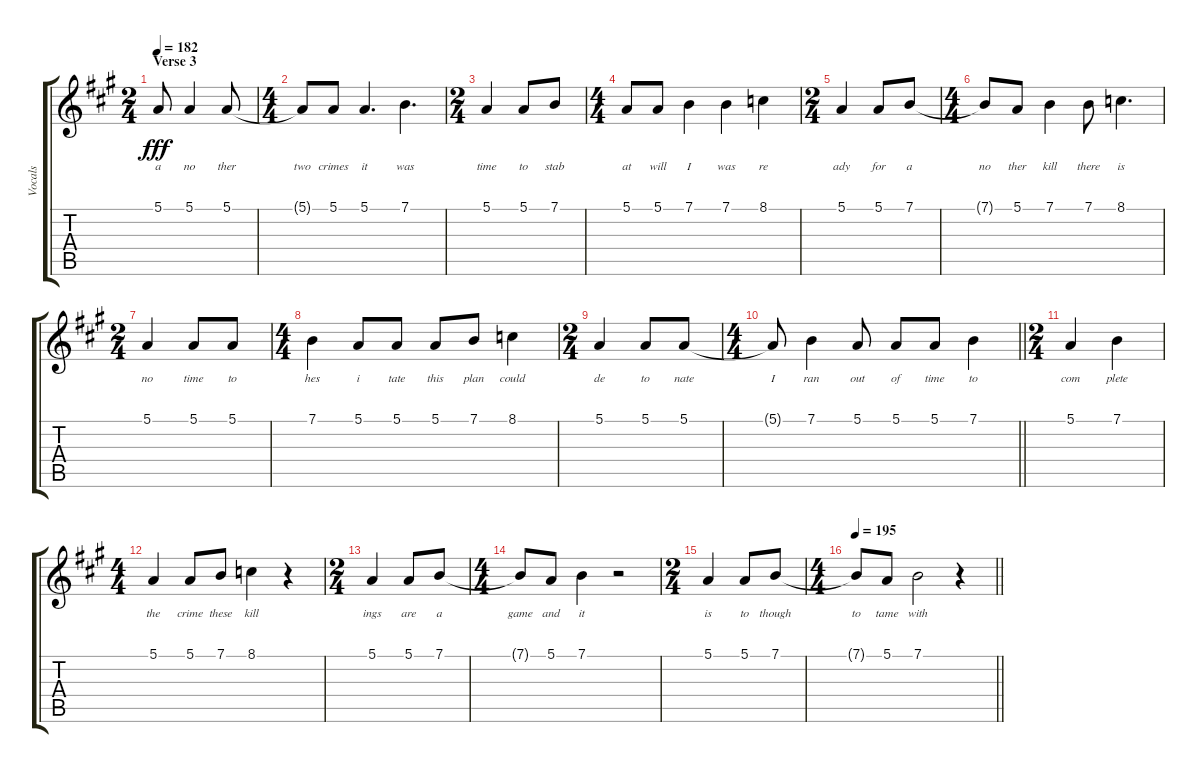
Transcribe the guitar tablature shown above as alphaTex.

\track ("Vocals " "Vocals ") {instrument voiceoohs}
\staff {score tabs}
\tuning (E4 B3 G3 D3 A2 E2) {hide}
\ts (2 4)
\section ("" "Verse 3")
\tempo 182
\clef g2
\ks a
5.1.8{lyrics (0 "a") lyrics (1 "") lyrics (2 "") lyrics (3 "") lyrics (4 "") dy fff} 5.1.4{lyrics (0 "no") lyrics (1 "") lyrics (2 "") lyrics (3 "") lyrics (4 "")} 5.1.8{lyrics (0 "ther") lyrics (1 "") lyrics (2 "") lyrics (3 "") lyrics (4 "")} |
\ts (4 4)
5.1{t}.8{lyrics (0 "two") lyrics (1 "") lyrics (2 "") lyrics (3 "") lyrics (4 "")} 5.1.8{lyrics (0 "crimes") lyrics (1 "") lyrics (2 "") lyrics (3 "") lyrics (4 "")} 5.1.4{d lyrics (0 "it") lyrics (1 "") lyrics (2 "") lyrics (3 "") lyrics (4 "")} 7.1.4{d lyrics (0 "was") lyrics (1 "") lyrics (2 "") lyrics (3 "") lyrics (4 "")} |
\ts (2 4)
5.1.4{lyrics (0 "time") lyrics (1 "") lyrics (2 "") lyrics (3 "") lyrics (4 "")} 5.1.8{lyrics (0 "to") lyrics (1 "") lyrics (2 "") lyrics (3 "") lyrics (4 "")} 7.1.8{lyrics (0 "stab") lyrics (1 "") lyrics (2 "") lyrics (3 "") lyrics (4 "")} |
\ts (4 4)
5.1.8{lyrics (0 "at") lyrics (1 "") lyrics (2 "") lyrics (3 "") lyrics (4 "")} 5.1.8{lyrics (0 "will") lyrics (1 "") lyrics (2 "") lyrics (3 "") lyrics (4 "")} 7.1.4{lyrics (0 "I") lyrics (1 "") lyrics (2 "") lyrics (3 "") lyrics (4 "")} 7.1.4{lyrics (0 "was") lyrics (1 "") lyrics (2 "") lyrics (3 "") lyrics (4 "")} 8.1.4{lyrics (0 "re") lyrics (1 "") lyrics (2 "") lyrics (3 "") lyrics (4 "")} |
\ts (2 4)
5.1.4{lyrics (0 "ady") lyrics (1 "") lyrics (2 "") lyrics (3 "") lyrics (4 "")} 5.1.8{lyrics (0 "for") lyrics (1 "") lyrics (2 "") lyrics (3 "") lyrics (4 "")} 7.1.8{lyrics (0 "a") lyrics (1 "") lyrics (2 "") lyrics (3 "") lyrics (4 "")} |
\ts (4 4)
7.1{t}.8{lyrics (0 "no") lyrics (1 "") lyrics (2 "") lyrics (3 "") lyrics (4 "")} 5.1.8{lyrics (0 "ther") lyrics (1 "") lyrics (2 "") lyrics (3 "") lyrics (4 "")} 7.1.4{lyrics (0 "kill") lyrics (1 "") lyrics (2 "") lyrics (3 "") lyrics (4 "")} 7.1.8{lyrics (0 "there") lyrics (1 "") lyrics (2 "") lyrics (3 "") lyrics (4 "")} 8.1.4{d lyrics (0 "is") lyrics (1 "") lyrics (2 "") lyrics (3 "") lyrics (4 "")} |
\ts (2 4)
5.1.4{lyrics (0 "no") lyrics (1 "") lyrics (2 "") lyrics (3 "") lyrics (4 "")} 5.1.8{lyrics (0 "time") lyrics (1 "") lyrics (2 "") lyrics (3 "") lyrics (4 "")} 5.1.8{lyrics (0 "to") lyrics (1 "") lyrics (2 "") lyrics (3 "") lyrics (4 "")} |
\ts (4 4)
7.1.4{lyrics (0 "hes") lyrics (1 "") lyrics (2 "") lyrics (3 "") lyrics (4 "")} 5.1.8{lyrics (0 "i") lyrics (1 "") lyrics (2 "") lyrics (3 "") lyrics (4 "")} 5.1.8{lyrics (0 "tate") lyrics (1 "") lyrics (2 "") lyrics (3 "") lyrics (4 "")} 5.1.8{lyrics (0 "this") lyrics (1 "") lyrics (2 "") lyrics (3 "") lyrics (4 "")} 7.1.8{lyrics (0 "plan") lyrics (1 "") lyrics (2 "") lyrics (3 "") lyrics (4 "")} 8.1.4{lyrics (0 "could") lyrics (1 "") lyrics (2 "") lyrics (3 "") lyrics (4 "")} |
\ts (2 4)
5.1.4{lyrics (0 "de") lyrics (1 "") lyrics (2 "") lyrics (3 "") lyrics (4 "")} 5.1.8{lyrics (0 "to") lyrics (1 "") lyrics (2 "") lyrics (3 "") lyrics (4 "")} 5.1.8{lyrics (0 "nate") lyrics (1 "") lyrics (2 "") lyrics (3 "") lyrics (4 "")} |
\ts (4 4)
\barLineRight lightlight
5.1{t}.8{lyrics (0 "I") lyrics (1 "") lyrics (2 "") lyrics (3 "") lyrics (4 "")} 7.1.4{lyrics (0 "ran") lyrics (1 "") lyrics (2 "") lyrics (3 "") lyrics (4 "")} 5.1.8{lyrics (0 "out") lyrics (1 "") lyrics (2 "") lyrics (3 "") lyrics (4 "")} 5.1.8{lyrics (0 "of") lyrics (1 "") lyrics (2 "") lyrics (3 "") lyrics (4 "")} 5.1.8{lyrics (0 "time") lyrics (1 "") lyrics (2 "") lyrics (3 "") lyrics (4 "")} 7.1.4{lyrics (0 "to") lyrics (1 "") lyrics (2 "") lyrics (3 "") lyrics (4 "")} |
\ts (2 4)
5.1.4{lyrics (0 "com") lyrics (1 "") lyrics (2 "") lyrics (3 "") lyrics (4 "")} 7.1.4{lyrics (0 "plete") lyrics (1 "") lyrics (2 "") lyrics (3 "") lyrics (4 "")} |
\ts (4 4)
5.1.4{lyrics (0 "the") lyrics (1 "") lyrics (2 "") lyrics (3 "") lyrics (4 "")} 5.1.8{lyrics (0 "crime") lyrics (1 "") lyrics (2 "") lyrics (3 "") lyrics (4 "")} 7.1.8{lyrics (0 "these") lyrics (1 "") lyrics (2 "") lyrics (3 "") lyrics (4 "")} 8.1.4{lyrics (0 "kill") lyrics (1 "") lyrics (2 "") lyrics (3 "") lyrics (4 "")} r.4 |
\ts (2 4)
5.1.4{lyrics (0 "ings") lyrics (1 "") lyrics (2 "") lyrics (3 "") lyrics (4 "")} 5.1.8{lyrics (0 "are") lyrics (1 "") lyrics (2 "") lyrics (3 "") lyrics (4 "")} 7.1.8{lyrics (0 "a") lyrics (1 "") lyrics (2 "") lyrics (3 "") lyrics (4 "")} |
\ts (4 4)
7.1{t}.8{lyrics (0 "game") lyrics (1 "") lyrics (2 "") lyrics (3 "") lyrics (4 "")} 5.1.8{lyrics (0 "and") lyrics (1 "") lyrics (2 "") lyrics (3 "") lyrics (4 "")} 7.1.4{lyrics (0 "it") lyrics (1 "") lyrics (2 "") lyrics (3 "") lyrics (4 "")} r.2 |
\ts (2 4)
5.1.4{lyrics (0 "is") lyrics (1 "") lyrics (2 "") lyrics (3 "") lyrics (4 "")} 5.1.8{lyrics (0 "to") lyrics (1 "") lyrics (2 "") lyrics (3 "") lyrics (4 "")} 7.1.8{lyrics (0 "though") lyrics (1 "") lyrics (2 "") lyrics (3 "") lyrics (4 "")} |
\ts (4 4)
\tempo 195
\barLineRight lightlight
7.1{t}.8{lyrics (0 "to") lyrics (1 "") lyrics (2 "") lyrics (3 "") lyrics (4 "")} 5.1.8{lyrics (0 "tame") lyrics (1 "") lyrics (2 "") lyrics (3 "") lyrics (4 "")} 7.1.2{lyrics (0 "with") lyrics (1 "") lyrics (2 "") lyrics (3 "") lyrics (4 "")} r.4
